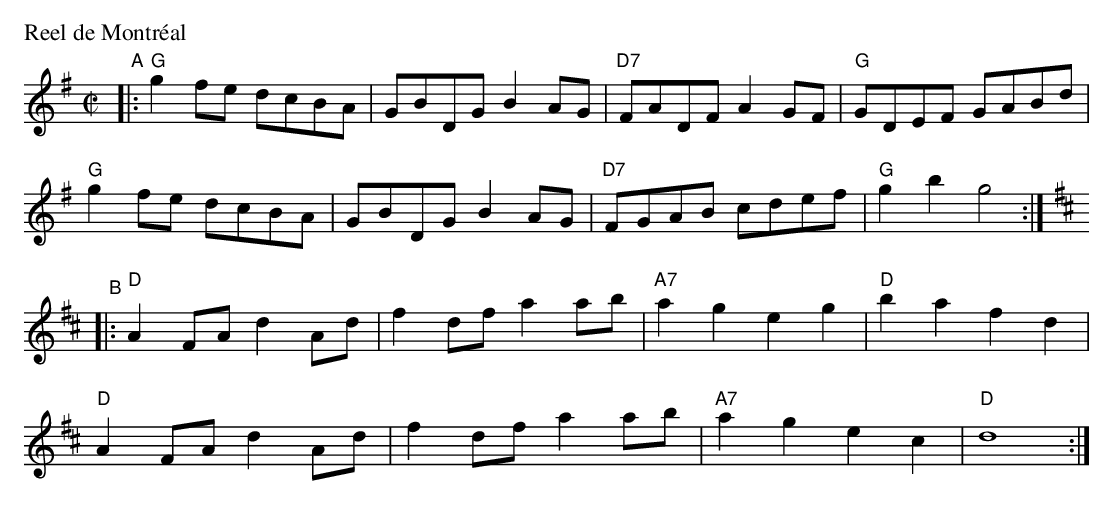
X:1
P: Reel de Montr\'eal
M: C|
L: 1/8
K: G
"^A"|:\
"G"g2fe dcBA | GBDG B2AG | "D7"FADF A2GF | "G"GDEF GABd |
"G"g2fe dcBA | GBDG B2AG | "D7"FGAB cdef | "G"g2b2 g4 :|
K: D
"^B"|:\
"D"A2FA d2Ad | f2df a2ab | "A7"a2g2 e2g2 | "D"b2a2 f2d2 |
"D"A2FA d2Ad | f2df a2ab | "A7"a2g2 e2c2 | "D"d8 :|
